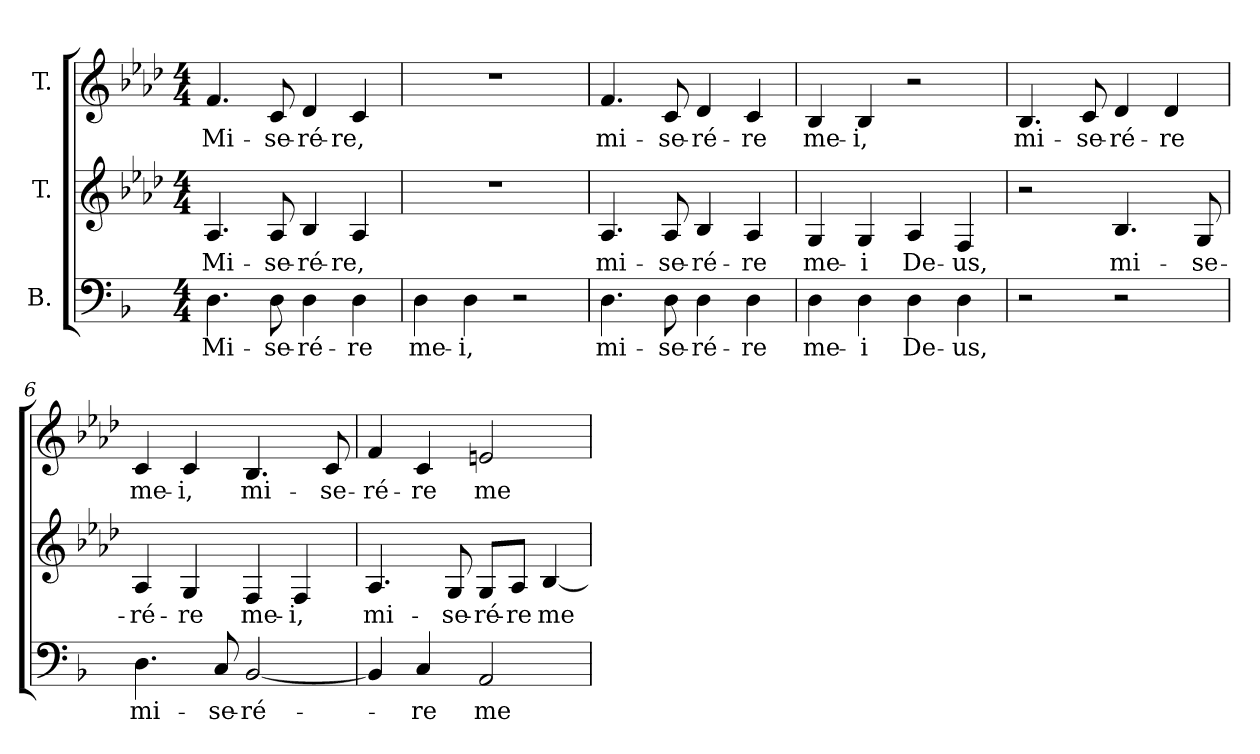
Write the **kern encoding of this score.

**kern	**text	**kern	**text	**kern	**text
*part3	*part3	*part2	*part2	*part1	*part1
*staff3	*staff3	*staff2	*staff2	*staff1	*staff1
*I"B.	*	*I"T.	*	*I"T.	*
!!LO:PB:g=z
*clefF4	*	*clefG2	*	*clefG2	*
*	*	*ITrd2c3	*	*ITrd2c3	*
*k[b-]	*	*k[b-]	*	*k[b-]	*
*d:	*	*d:	*	*d:	*
*M4/4	*	*M4/4	*	*M4/4	*
*MM60	*	*MM60	*	*MM60	*
=1	=1	=1	=1	=1	=1
!	!LO:LY:b:color=#000000	!	!	!	!
!	!	!	!LO:LY:b:color=#000000	!	!
!	!	!	!	!	!LO:LY:b:color=#000000
4.Di\	Mi-	4.Fi/	Mi-	4.di/	Mi-
!	!LO:LY:b:color=#000000	!	!	!	!
!	!	!	!LO:LY:b:color=#000000	!	!
!	!	!	!	!	!LO:LY:b:color=#000000
8Di\	-se-	8Fi/	-se-	8Ai/	-se-
!	!LO:LY:b:color=#000000	!	!	!	!
!	!	!	!LO:LY:b:color=#000000	!	!
!	!	!	!	!	!LO:LY:b:color=#000000
4Di\	-ré-	4Gi/	-ré-	4B-i/	-ré-
!	!LO:LY:b:color=#000000	!	!	!	!
!	!	!	!LO:LY:b:color=#000000	!	!
!	!	!	!	!	!LO:LY:b:color=#000000
4Di\	-re	4Fi/	-re,	4Ai/	-re,
=2	=2	=2	=2	=2	=2
!	!LO:LY:b:color=#000000	!	!	!	!
4Di\	me-	1r	.	1r	.
!	!LO:LY:b:color=#000000	!	!	!	!
4Di\	-i,	.	.	.	.
2r	.	.	.	.	.
=3	=3	=3	=3	=3	=3
!	!LO:LY:b:color=#000000	!	!	!	!
!	!	!	!LO:LY:b:color=#000000	!	!
!	!	!	!	!	!LO:LY:b:color=#000000
4.Di\	mi-	4.Fi/	mi-	4.di/	mi-
!	!LO:LY:b:color=#000000	!	!	!	!
!	!	!	!LO:LY:b:color=#000000	!	!
!	!	!	!	!	!LO:LY:b:color=#000000
8Di\	-se-	8Fi/	-se-	8Ai/	-se-
!	!LO:LY:b:color=#000000	!	!	!	!
!	!	!	!LO:LY:b:color=#000000	!	!
!	!	!	!	!	!LO:LY:b:color=#000000
4Di\	-ré-	4Gi/	-ré-	4B-i/	-ré-
!	!LO:LY:b:color=#000000	!	!	!	!
!	!	!	!LO:LY:b:color=#000000	!	!
!	!	!	!	!	!LO:LY:b:color=#000000
4Di\	-re	4Fi/	-re	4Ai/	-re
=4	=4	=4	=4	=4	=4
!	!LO:LY:b:color=#000000	!	!	!	!
!	!	!	!LO:LY:b:color=#000000	!	!
!	!	!	!	!	!LO:LY:b:color=#000000
4Di\	me-	4Ei/	me-	4Gi/	me-
!	!LO:LY:b:color=#000000	!	!	!	!
!	!	!	!LO:LY:b:color=#000000	!	!
!	!	!	!	!	!LO:LY:b:color=#000000
4Di\	-i	4Ei/	-i	4Gi/	-i,
!	!LO:LY:b:color=#000000	!	!	!	!
!	!	!	!LO:LY:b:color=#000000	!	!
4Di\	De-	4Fi/	De-	2r	.
!	!LO:LY:b:color=#000000	!	!	!	!
!	!	!	!LO:LY:b:color=#000000	!	!
4Di\	-us,	4Di/	-us,	.	.
=5	=5	=5	=5	=5	=5
!	!	!	!	!	!LO:LY:b:color=#000000
2r	.	2r	.	4.Gi/	mi-
!	!	!	!	!	!LO:LY:b:color=#000000
.	.	.	.	8Ai/	-se-
!	!	!	!LO:LY:b:color=#000000	!	!
!	!	!	!	!	!LO:LY:b:color=#000000
2r	.	4.Gi/	mi-	4B-i/	-ré-
!	!	!	!	!	!LO:LY:b:color=#000000
.	.	.	.	4B-i/	-re
!	!	!	!LO:LY:b:color=#000000	!	!
.	.	8Ei/	-se-	.	.
=6	=6	=6	=6	=6	=6
!	!LO:LY:b:color=#000000	!	!	!	!
!	!	!	!LO:LY:b:color=#000000	!	!
!	!	!	!	!	!LO:LY:b:color=#000000
4.Di\	mi-	4Fi/	-ré-	4Ai/	me-
!	!	!	!LO:LY:b:color=#000000	!	!
!	!	!	!	!	!LO:LY:b:color=#000000
.	.	4Ei/	-re	4Ai/	-i,
!	!LO:LY:b:color=#000000	!	!	!	!
8Ci/	-se-	.	.	.	.
!	!LO:LY:b:color=#000000	!	!	!	!
!	!	!	!LO:LY:b:color=#000000	!	!
!	!	!	!	!	!LO:LY:b:color=#000000
[<2BB-i/	-ré-	4Di/	me-	4.Gi/	mi-
!	!	!	!LO:LY:b:color=#000000	!	!
.	.	4Di/	-i,	.	.
!	!	!	!	!	!LO:LY:b:color=#000000
.	.	.	.	8Ai/	-se-
=7	=7	=7	=7	=7	=7
!	!	!	!LO:LY:b:color=#000000	!	!
!	!	!	!	!	!LO:LY:b:color=#000000
4BB-i/]	.	4.Fi/	mi-	4di/	-ré-
!	!LO:LY:b:color=#000000	!	!	!	!
!	!	!	!	!	!LO:LY:b:color=#000000
4Ci/	-re	.	.	4Ai/	-re
!	!	!	!LO:LY:b:color=#000000	!	!
.	.	8Ei/	-se-	.	.
!	!LO:LY:b:color=#000000	!	!	!	!
!	!	!	!LO:LY:b:color=#000000	!	!
!	!	!	!	!	!LO:LY:b:color=#000000
2AAi/	me-	8Ei/L	-ré-	2c#Xi/	me-
!	!	!	!LO:LY:b:color=#000000	!	!
.	.	8Fi/J	-re	.	.
!	!	!	!LO:LY:b:color=#000000	!	!
.	.	[<4Gi/	me-	.	.
=	=	=	=	=	=
*-	*-	*-	*-	*-	*-
